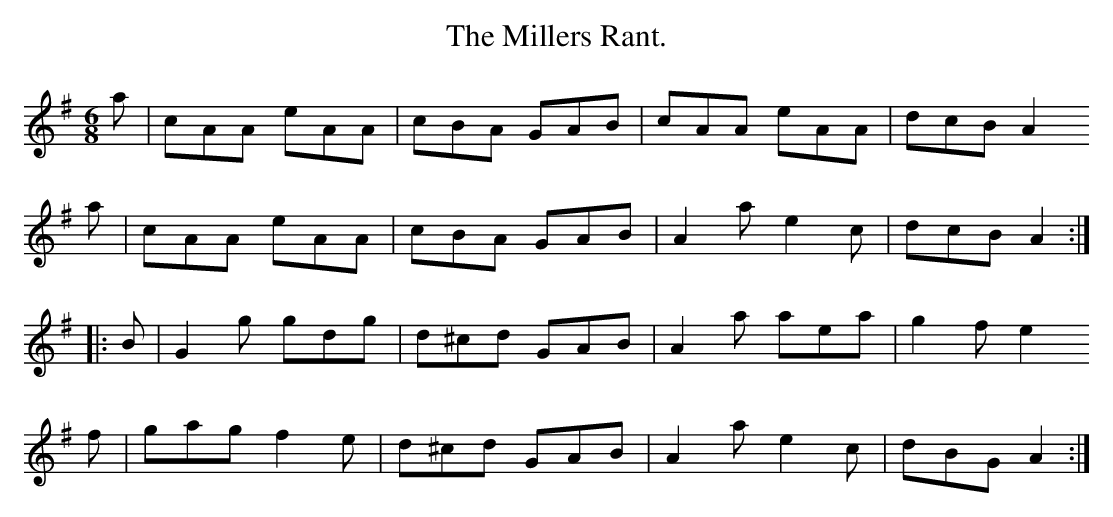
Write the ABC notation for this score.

X:1
T:The Millers Rant.
M:6/8
L:1/8
K:ADor
a|cAA eAA|cBA  GAB|cAA eAA|dcB A2
a|cAA eAA|cBA  GAB|A2a e2c|dcB A2::
B|G2g gdg|d^cd GAB|A2a aea|g2f e2
f|gag f2e|d^cd GAB|A2a e2c|dBG A2:|
